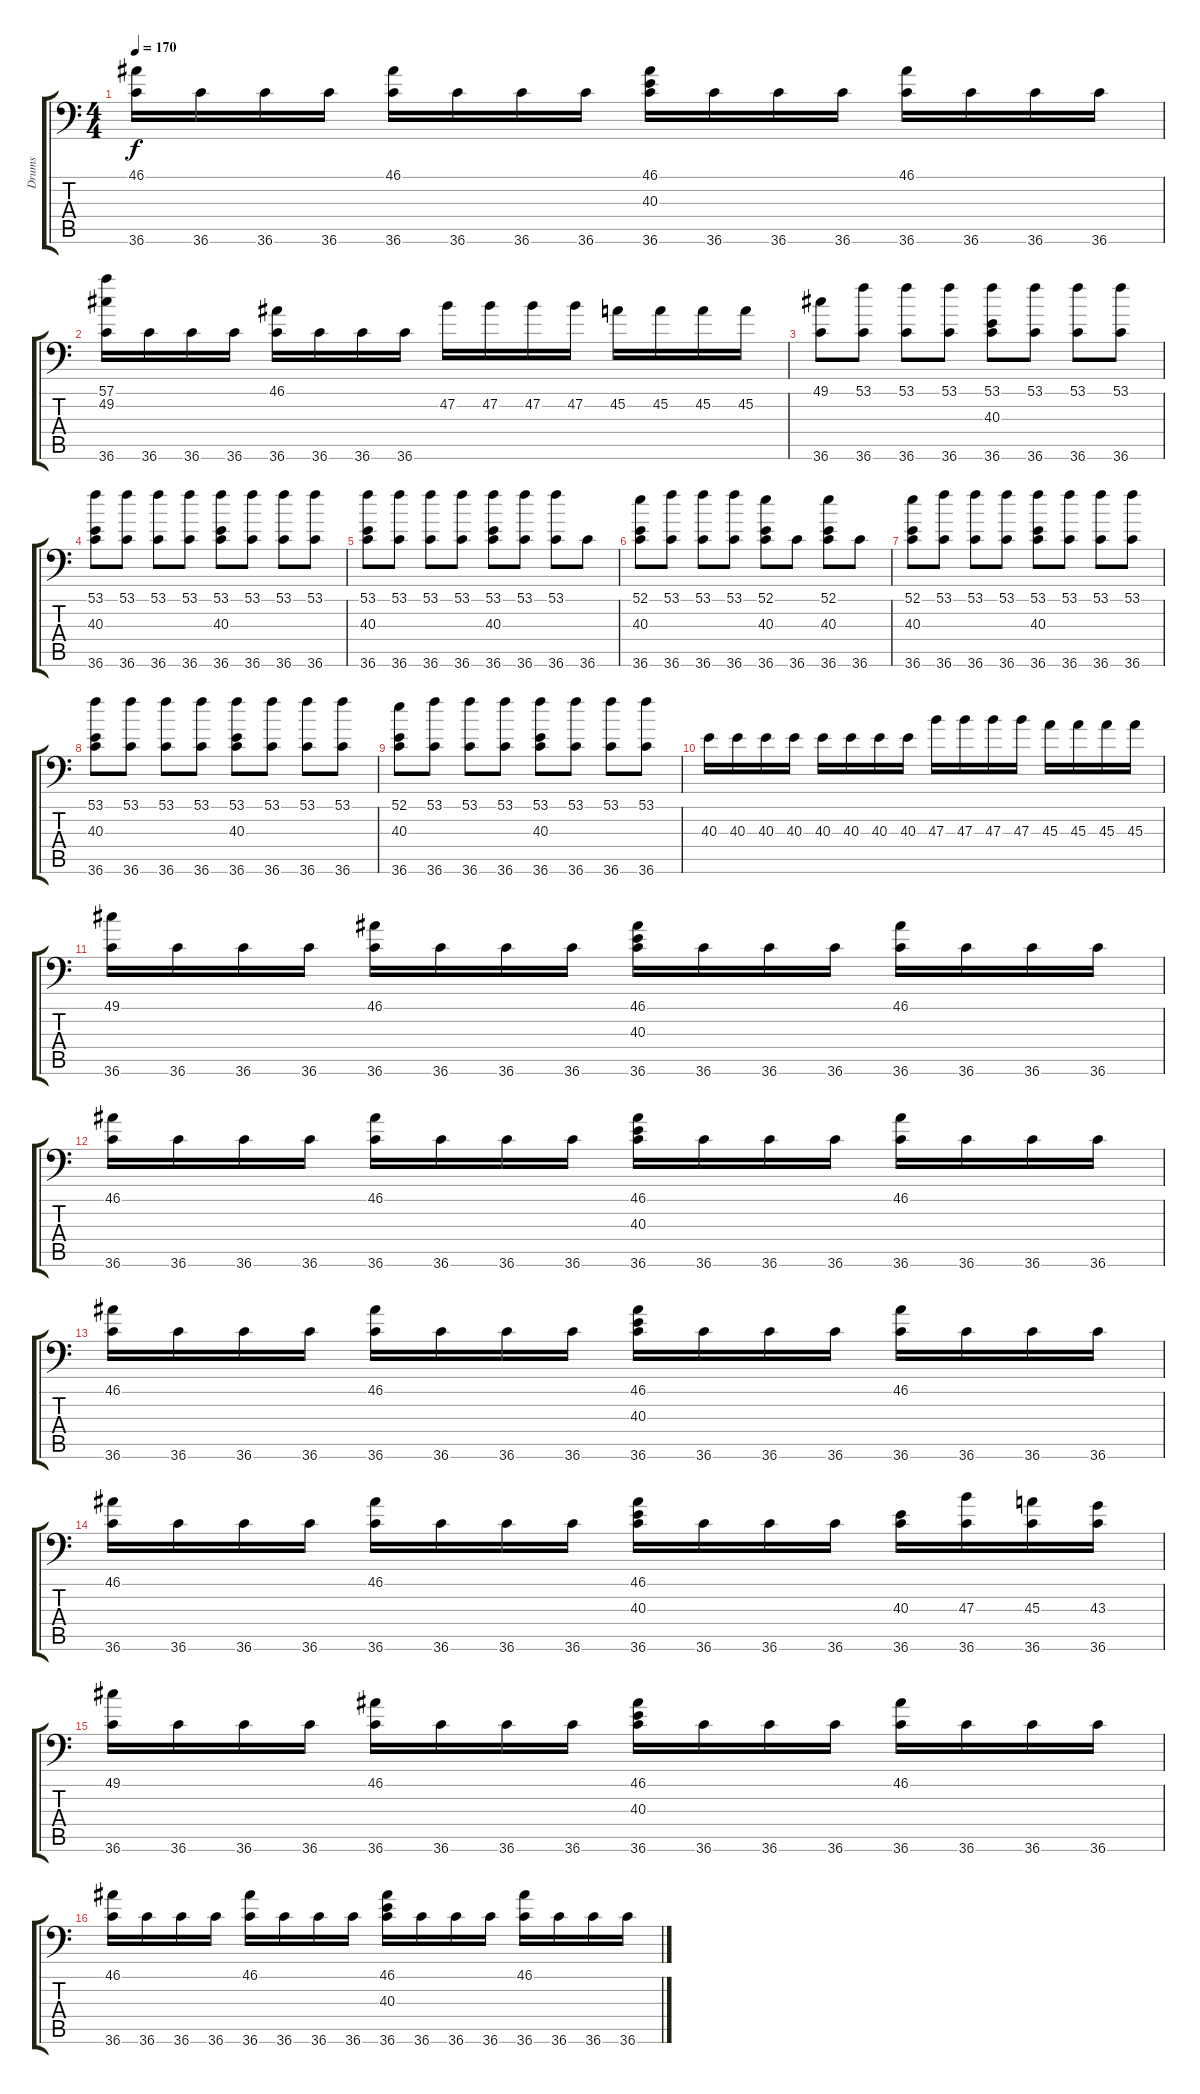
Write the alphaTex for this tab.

\track ("Drums" "Drums") {instrument acousticgrandpiano}
\staff {score tabs}
\tuning (C-1 C-1 C-1 C-1 C-1 C-1) {hide}
\ts (4 4)
\tempo 170
\clef f4
\ks c
(46.1 36.6).16{dy f} 36.6.16 36.6.16 36.6.16 (46.1 36.6).16 36.6.16 36.6.16 36.6.16 (46.1 40.3 36.6).16 36.6.16 36.6.16 36.6.16 (46.1 36.6).16 36.6.16 36.6.16 36.6.16 |
(57.1 49.2 36.6).16 36.6.16 36.6.16 36.6.16 (46.1 36.6).16 36.6.16 36.6.16 36.6.16 47.2.16 47.2.16 47.2.16 47.2.16 45.2.16 45.2.16 45.2.16 45.2.16 |
(49.1 36.6).8 (53.1 36.6).8 (53.1 36.6).8 (53.1 36.6).8 (53.1 40.3 36.6).8 (53.1 36.6).8 (53.1 36.6).8 (53.1 36.6).8 |
(53.1 40.3 36.6).8 (53.1 36.6).8 (53.1 36.6).8 (53.1 36.6).8 (53.1 40.3 36.6).8 (53.1 36.6).8 (53.1 36.6).8 (53.1 36.6).8 |
(53.1 40.3 36.6).8 (53.1 36.6).8 (53.1 36.6).8 (53.1 36.6).8 (53.1 40.3 36.6).8 (53.1 36.6).8 (53.1 36.6).8 36.6.8 |
(52.1 40.3 36.6).8 (53.1 36.6).8 (53.1 36.6).8 (53.1 36.6).8 (52.1 40.3 36.6).8 36.6.8 (52.1 40.3 36.6).8 36.6.8 |
(52.1 40.3 36.6).8 (53.1 36.6).8 (53.1 36.6).8 (53.1 36.6).8 (53.1 40.3 36.6).8 (53.1 36.6).8 (53.1 36.6).8 (53.1 36.6).8 |
(53.1 40.3 36.6).8 (53.1 36.6).8 (53.1 36.6).8 (53.1 36.6).8 (53.1 40.3 36.6).8 (53.1 36.6).8 (53.1 36.6).8 (53.1 36.6).8 |
(52.1 40.3 36.6).8 (53.1 36.6).8 (53.1 36.6).8 (53.1 36.6).8 (53.1 40.3 36.6).8 (53.1 36.6).8 (53.1 36.6).8 (53.1 36.6).8 |
40.3.16 40.3.16 40.3.16 40.3.16 40.3.16 40.3.16 40.3.16 40.3.16 47.3.16 47.3.16 47.3.16 47.3.16 45.3.16 45.3.16 45.3.16 45.3.16 |
(49.1 36.6).16 36.6.16 36.6.16 36.6.16 (46.1 36.6).16 36.6.16 36.6.16 36.6.16 (46.1 40.3 36.6).16 36.6.16 36.6.16 36.6.16 (46.1 36.6).16 36.6.16 36.6.16 36.6.16 |
(46.1 36.6).16 36.6.16 36.6.16 36.6.16 (46.1 36.6).16 36.6.16 36.6.16 36.6.16 (46.1 40.3 36.6).16 36.6.16 36.6.16 36.6.16 (46.1 36.6).16 36.6.16 36.6.16 36.6.16 |
(46.1 36.6).16 36.6.16 36.6.16 36.6.16 (46.1 36.6).16 36.6.16 36.6.16 36.6.16 (46.1 40.3 36.6).16 36.6.16 36.6.16 36.6.16 (46.1 36.6).16 36.6.16 36.6.16 36.6.16 |
(46.1 36.6).16 36.6.16 36.6.16 36.6.16 (46.1 36.6).16 36.6.16 36.6.16 36.6.16 (46.1 40.3 36.6).16 36.6.16 36.6.16 36.6.16 (40.3 36.6).16 (47.3 36.6).16 (45.3 36.6).16 (43.3 36.6).16 |
(49.1 36.6).16 36.6.16 36.6.16 36.6.16 (46.1 36.6).16 36.6.16 36.6.16 36.6.16 (46.1 40.3 36.6).16 36.6.16 36.6.16 36.6.16 (46.1 36.6).16 36.6.16 36.6.16 36.6.16 |
(46.1 36.6).16 36.6.16 36.6.16 36.6.16 (46.1 36.6).16 36.6.16 36.6.16 36.6.16 (46.1 40.3 36.6).16 36.6.16 36.6.16 36.6.16 (46.1 36.6).16 36.6.16 36.6.16 36.6.16
